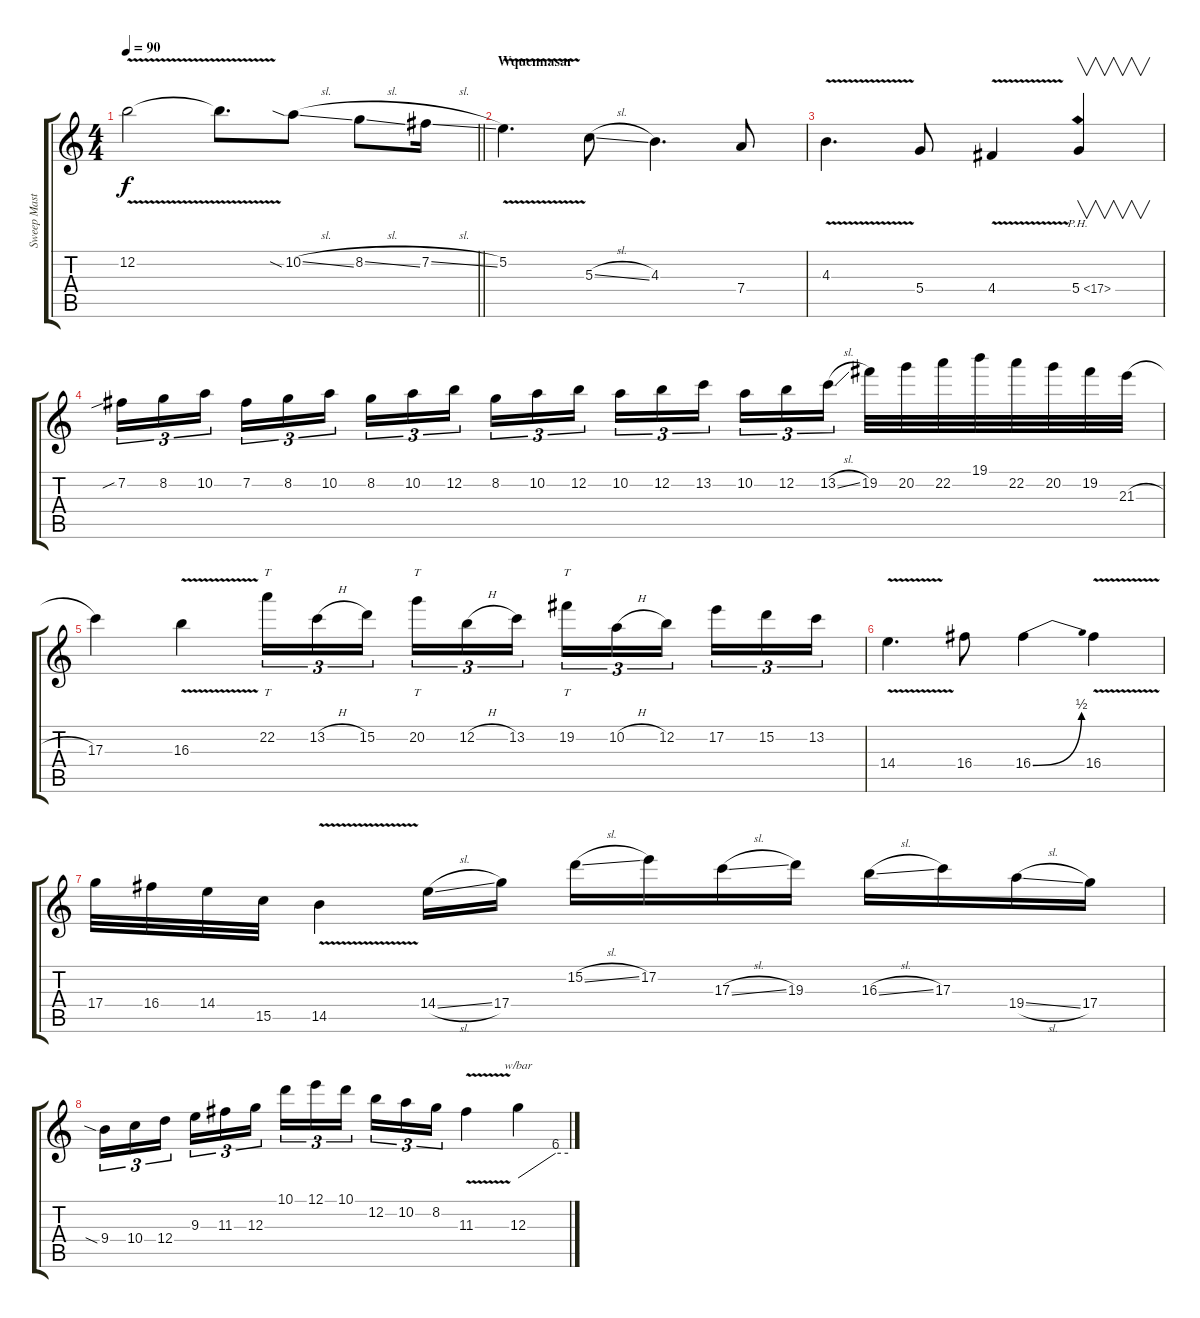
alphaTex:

\track ("Sweep Masturbator" "Sweep Mast") {instrument distortionguitar}
\staff {score tabs}
\tuning (E4 B3 G3 D3 A2 E2) {hide}
\ts (4 4)
\tempo 90
\clef g2
\barLineRight lightlight
\ks c
12.2{v}.2{dy f} 12.2{t}.8{d} 10.2{sia sl}.8 8.2{sl}.8 7.2{sl}.16 |
\section ("" "Wquennasar")
5.2{v}.4{d} 5.3{sl}.8 4.3.4{d} 7.4.8 |
4.3{v}.4{d} 5.4.8 4.4{v}.4 5.4{ph 12}.4{v} |
7.2{sib}.16{tu (3 2)} 8.2.16{tu (3 2)} 10.2.16{tu (3 2) beam splitsecondary} 7.2.16{tu (3 2)} 8.2.16{tu (3 2)} 10.2.16{tu (3 2)} 8.2.16{tu (3 2)} 10.2.16{tu (3 2)} 12.2.16{tu (3 2) beam splitsecondary} 8.2.16{tu (3 2)} 10.2.16{tu (3 2)} 12.2.16{tu (3 2)} 10.2.16{tu (3 2)} 12.2.16{tu (3 2)} 13.2.16{tu (3 2) beam splitsecondary} 10.2.16{tu (3 2)} 12.2.16{tu (3 2)} 13.2{sl}.16{tu (3 2)} 19.2.32 20.2.32 22.2.32 19.1.32 22.2.32 20.2.32 19.2.32 21.3{h}.32 |
17.3.4 16.3{v}.4 22.2.16{tt tu (3 2)} 13.2{h}.16{tu (3 2)} 15.2.16{tu (3 2) beam splitsecondary} 20.2.16{tt tu (3 2)} 12.2{h}.16{tu (3 2)} 13.2.16{tu (3 2)} 19.2.16{tt tu (3 2)} 10.2{h}.16{tu (3 2)} 12.2.16{tu (3 2) beam splitsecondary} 17.2.16{tu (3 2)} 15.2.16{tu (3 2)} 13.2.16{tu (3 2)} |
14.4{v}.4{d} 16.4.8 16.4{be (bend 0 0 60 2)}.4 16.4{v}.4 |
17.4.32 16.4.32 14.4.32 15.5.32 14.5{v}.4 14.4{sl}.16 17.4.16 15.2{sl}.16 17.2.16 17.3{sl}.16 19.3.16 16.3{sl}.16 17.3.16 19.4{sl}.16 17.4.16 |
9.4{sia}.16{tu (3 2)} 10.4.16{tu (3 2)} 12.4.16{tu (3 2) beam splitsecondary} 9.3.16{tu (3 2)} 11.3.16{tu (3 2)} 12.3.16{tu (3 2)} 10.1.16{tu (3 2)} 12.1.16{tu (3 2)} 10.1.16{tu (3 2) beam splitsecondary} 12.2.16{tu (3 2)} 10.2.16{tu (3 2)} 8.2.16{tu (3 2)} 11.3{v}.4 12.3.4{tbe (custom default 0 0 45 24 60 24)}
